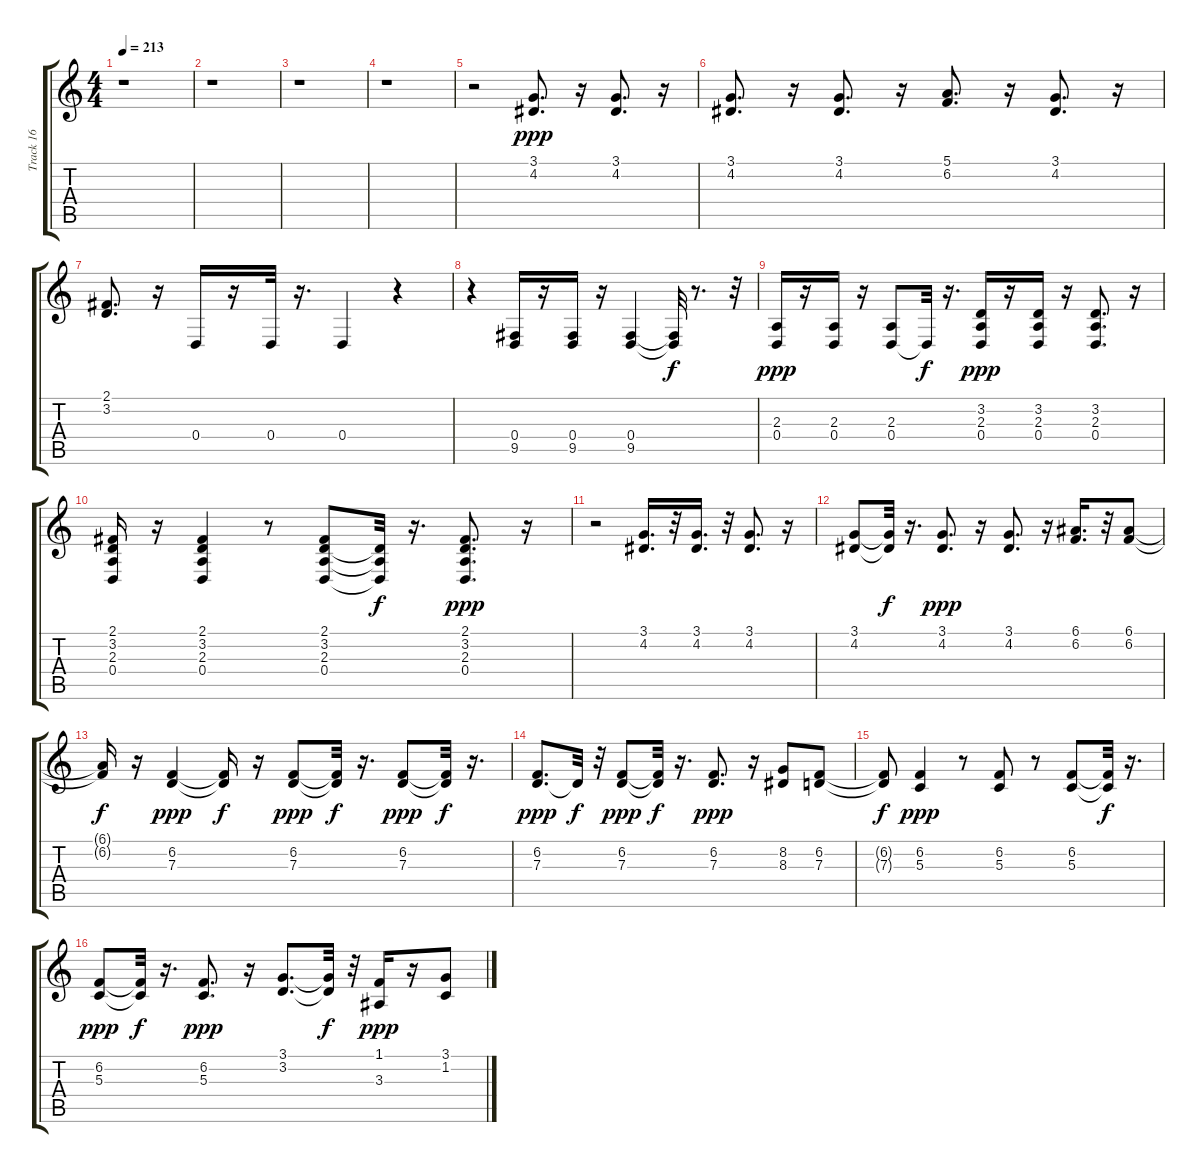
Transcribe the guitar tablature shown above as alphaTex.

\track ("Track 16" "Track 16") {instrument acousticgrandpiano}
\staff {score tabs}
\tuning (E4 B3 G3 D3 A2 E2) {hide}
\ts (4 4)
\tempo 213
\clef g2
\ks c
r.1{dy f} |
r.1 |
r.1 |
r.1 |
r.2 (3.1 4.2).8{d dy ppp} r.16 (3.1 4.2).8{d} r.16 |
(3.1 4.2).8{d} r.16 (3.1 4.2).8{d} r.16 (5.1 6.2).8{d} r.16 (3.1 4.2).8{d} r.16 |
(2.1 3.2).8{d} r.16 0.4.16 r.16 0.4.32 r.16{d} 0.4.4 r.4 |
r.4 (0.4 9.5).16 r.16 (0.4 9.5).16 r.16 (0.4 9.5).4 (0.4{t} 9.5{t}).32{dy f} r.8{d} r.32 |
(2.3 0.4).16{dy ppp} r.16 (2.3 0.4).16 r.16 (2.3 0.4).8 0.4{t}.32{dy f} r.16{d} (3.2 2.3 0.4).16{dy ppp} r.16 (3.2 2.3 0.4).16 r.16 (3.2 2.3 0.4).8{d} r.16 |
(2.1 3.2 2.3 0.4).16 r.16 (2.1 3.2 2.3 0.4).4 r.8 (2.1 3.2 2.3 0.4).8 (3.2{t} 2.3{t} 0.4{t}).32{dy f} r.16{d} (2.1 3.2 2.3 0.4).8{d dy ppp} r.16 |
r.2 (3.1 4.2).16{d} r.32 (3.1 4.2).16{d} r.32 (3.1 4.2).8{d} r.16 |
(3.1 4.2).8 (3.1{t} 4.2{t}).32{dy f} r.16{d} (3.1 4.2).8{d dy ppp} r.16 (3.1 4.2).8{d} r.16 (6.1 6.2).16{d} r.32 (6.1 6.2).8 |
(6.1{t} 6.2{t}).16{dy f} r.16 (6.2 7.3).4{dy ppp} (6.2{t} 7.3{t}).16{dy f} r.16 (6.2 7.3).8{dy ppp} (6.2{t} 7.3{t}).32{dy f} r.16{d} (6.2 7.3).8{dy ppp} (6.2{t} 7.3{t}).32{dy f} r.16{d} |
(6.2 7.3).8{d dy ppp} 7.3{t}.32{dy f} r.32 (6.2 7.3).8{dy ppp} (6.2{t} 7.3{t}).32{dy f} r.16{d} (6.2 7.3).8{d dy ppp} r.16 (8.2 8.3).8 (6.2 7.3).8 |
(6.2{t} 7.3{t}).8{dy f} (6.2 5.3).4{dy ppp} r.8 (6.2 5.3).8 r.8 (6.2 5.3).8 (6.2{t} 5.3{t}).32{dy f} r.16{d} |
(6.2 5.3).8{dy ppp} (6.2{t} 5.3{t}).32{dy f} r.16{d} (6.2 5.3).8{d dy ppp} r.16 (3.1 3.2).8{d} (3.1{t} 3.2{t}).32{dy f} r.32 (1.1 3.3).16{dy ppp} r.16 (3.1 1.2).8
